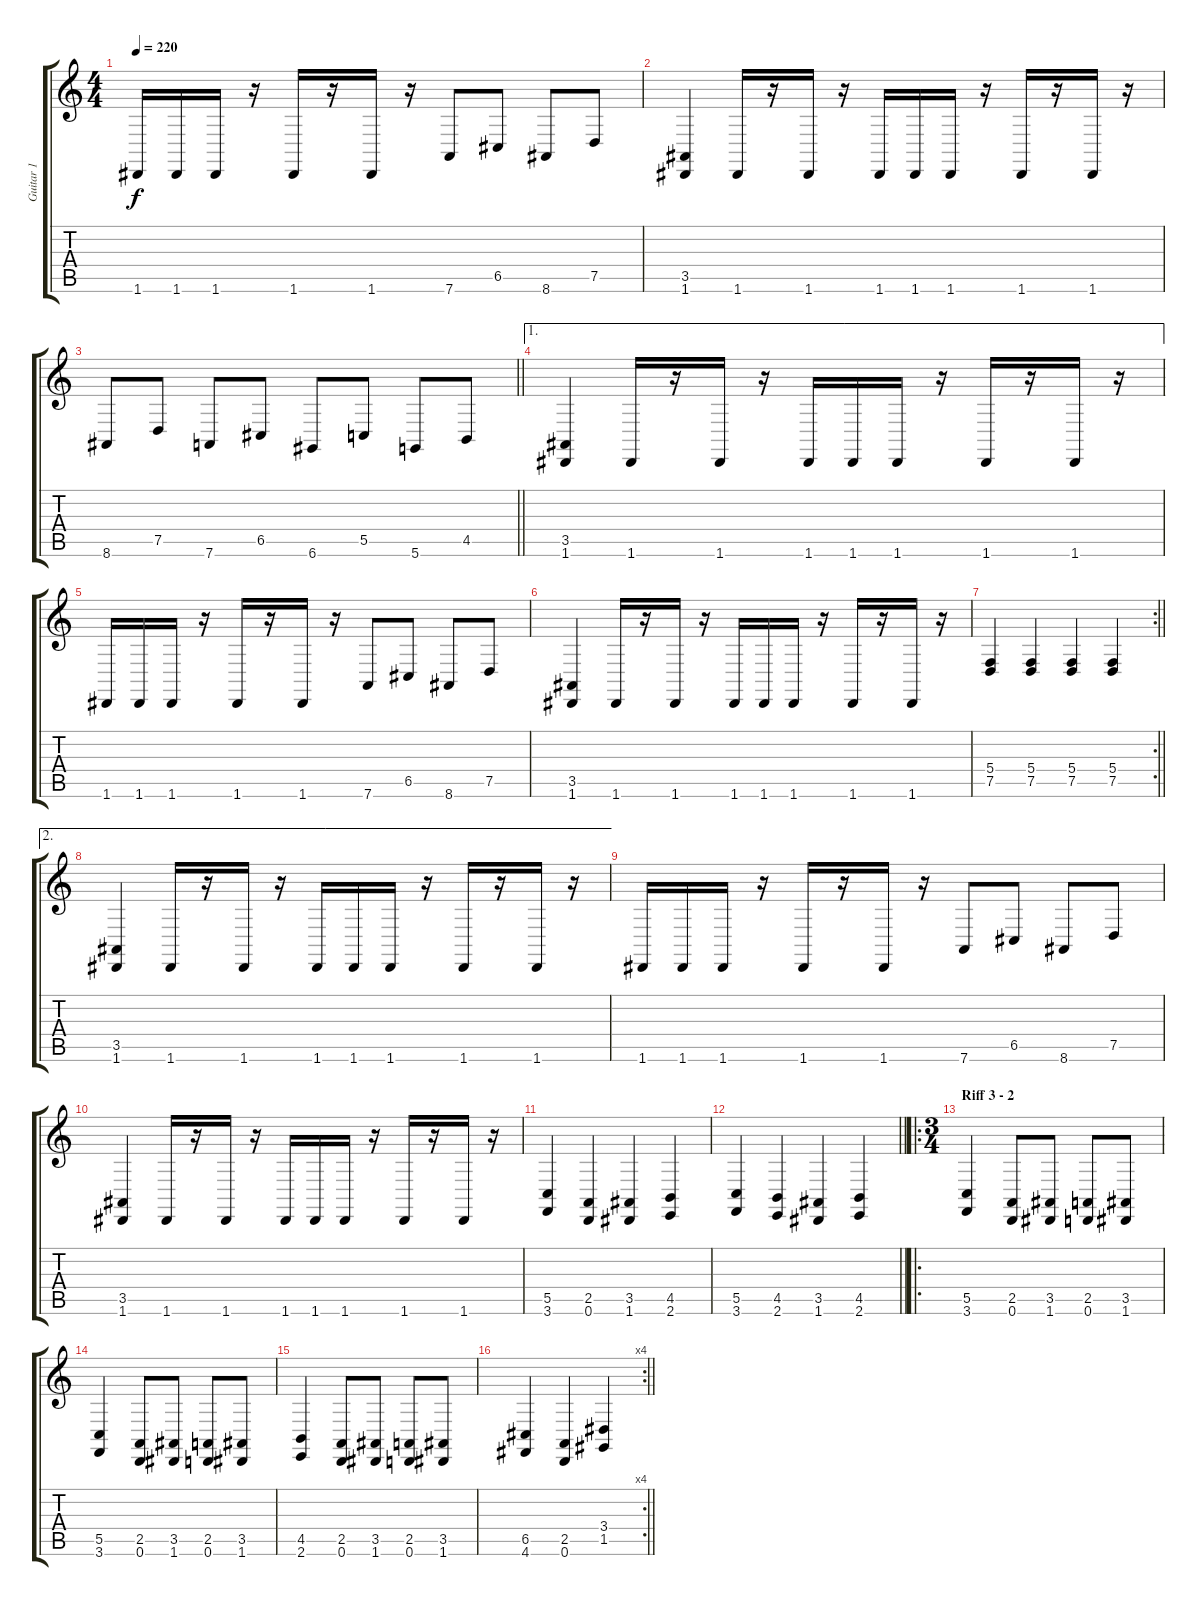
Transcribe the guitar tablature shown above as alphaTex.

\track ("Guitar 1" "Guitar 1") {instrument stringensemble1}
\staff {score tabs}
\tuning (D4 A3 F3 C3 G2 D2) {hide}
\ts (4 4)
\tempo 220
\clef g2
\ks c
1.6.16{dy f} 1.6.16 1.6.16 r.16 1.6.16 r.16 1.6.16 r.16 7.6.8 6.5.8 8.6.8 7.5.8 |
(3.5 1.6).4 1.6.16 r.16 1.6.16 r.16 1.6.16 1.6.16 1.6.16 r.16 1.6.16 r.16 1.6.16 r.16 |
\barLineRight lightlight
8.6.8 7.5.8 7.6.8 6.5.8 6.6.8 5.5.8 5.6.8 4.5.8 |
\ae 1
(3.5 1.6).4 1.6.16 r.16 1.6.16 r.16 1.6.16 1.6.16 1.6.16 r.16 1.6.16 r.16 1.6.16 r.16 |
1.6.16 1.6.16 1.6.16 r.16 1.6.16 r.16 1.6.16 r.16 7.6.8 6.5.8 8.6.8 7.5.8 |
(3.5 1.6).4 1.6.16 r.16 1.6.16 r.16 1.6.16 1.6.16 1.6.16 r.16 1.6.16 r.16 1.6.16 r.16 |
\rc 2
\barLineRight lightlight
(5.4 7.5).4 (5.4 7.5).4 (5.4 7.5).4 (5.4 7.5).4 |
\ae 2
(3.5 1.6).4 1.6.16 r.16 1.6.16 r.16 1.6.16 1.6.16 1.6.16 r.16 1.6.16 r.16 1.6.16 r.16 |
1.6.16 1.6.16 1.6.16 r.16 1.6.16 r.16 1.6.16 r.16 7.6.8 6.5.8 8.6.8 7.5.8 |
(3.5 1.6).4 1.6.16 r.16 1.6.16 r.16 1.6.16 1.6.16 1.6.16 r.16 1.6.16 r.16 1.6.16 r.16 |
(5.5 3.6).4 (2.5 0.6).4 (3.5 1.6).4 (4.5 2.6).4 |
\barLineRight lightlight
(5.5 3.6).4 (4.5 2.6).4 (3.5 1.6).4 (4.5 2.6).4 |
\ro
\ts (3 4)
\section ("" "Riff 3 - 2")
(5.5 3.6).4 (2.5 0.6).8 (3.5 1.6).8 (2.5 0.6).8 (3.5 1.6).8 |
(5.5 3.6).4 (2.5 0.6).8 (3.5 1.6).8 (2.5 0.6).8 (3.5 1.6).8 |
(4.5 2.6).4 (2.5 0.6).8 (3.5 1.6).8 (2.5 0.6).8 (3.5 1.6).8 |
\rc 4
\barLineRight lightlight
(6.5 4.6).4 (2.5 0.6).4 (3.4 1.5).4
